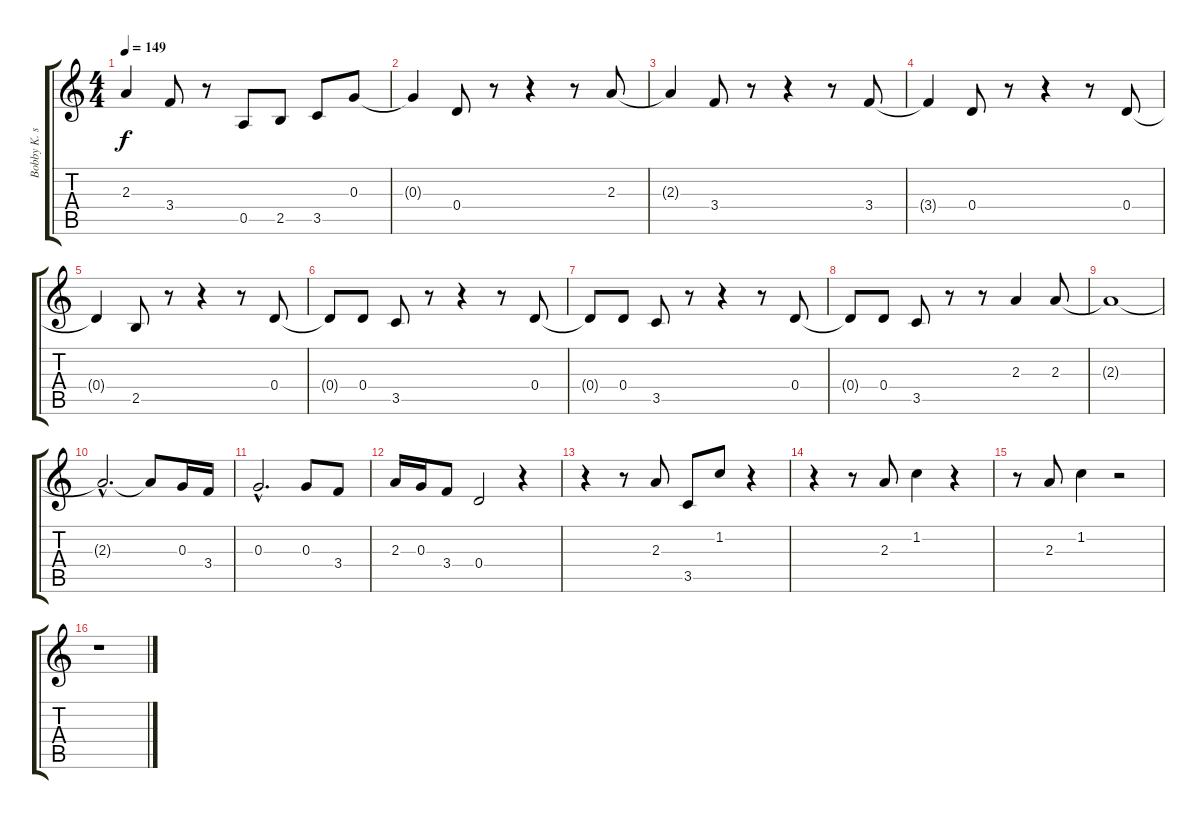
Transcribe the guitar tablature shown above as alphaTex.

\track ("Bobby K. sax" "Bobby K. s") {instrument altosax}
\staff {score tabs}
\tuning (E5 B4 G4 D4 A3 D3) {hide}
\ts (4 4)
\tempo 149
\clef g2
\ks c
2.3{t}.4{dy f} 3.4.8 r.8 0.5.8 2.5.8 3.5.8 0.3.8 |
0.3{t}.4 0.4.8 r.8 r.4 r.8 2.3.8 |
2.3{t}.4 3.4.8 r.8 r.4 r.8 3.4.8 |
3.4{t}.4 0.4.8 r.8 r.4 r.8 0.4.8 |
0.4{t}.4 2.5.8 r.8 r.4 r.8 0.4.8 |
0.4{t}.8 0.4.8 3.5.8 r.8 r.4 r.8 0.4.8 |
0.4{t}.8 0.4.8 3.5.8 r.8 r.4 r.8 0.4.8 |
0.4{t}.8 0.4.8 3.5.8 r.8 r.8 2.3.4 2.3.8 |
2.3{t}.1 |
2.3{hac t}.2{d} 2.3{t}.8 0.3.16 3.4.16 |
0.3{hac}.2{d} 0.3.8 3.4.8 |
2.3.16 0.3.16 3.4.8 0.4.2 r.4 |
r.4 r.8 2.3.8 3.5.8 1.2.8 r.4 |
r.4 r.8 2.3.8 1.2.4 r.4 |
r.8 2.3.8 1.2.4 r.2 |
r.1
